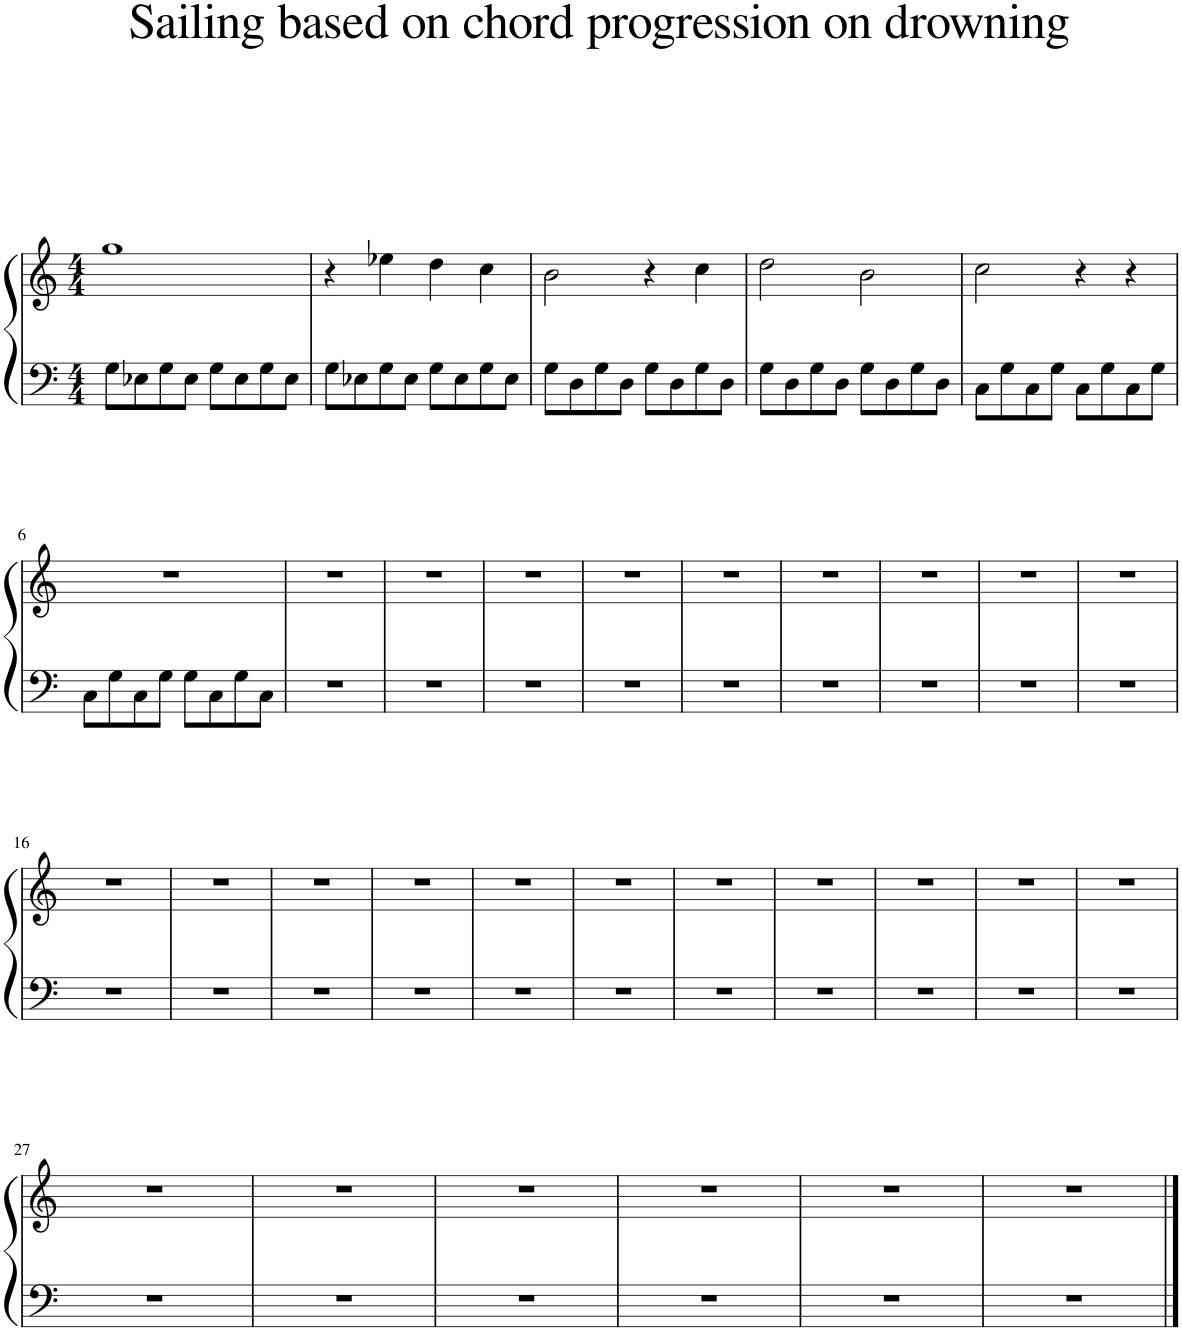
**kern	**kern
*part1	*part1
*staff2	*staff1
*I"Piano	*
*I'Pno.	*
*clefF4	*clefG2
*k[]	*k[]
*M4/4	*M4/4
=1	=1
8G\L	1gg
8E-X\	.
8G\	.
8E-\J	.
8G\L	.
8E-\	.
8G\	.
8E-\J	.
=2	=2
8G\L	4r
8E-X\	.
8G\	4ee-X\
8E-\J	.
8G\L	4dd\
8E-\	.
8G\	4cc\
8E-\J	.
=3	=3
8G\L	2b\
8D\	.
8G\	.
8D\J	.
8G\L	4r
8D\	.
8G\	4cc\
8D\J	.
=4	=4
8G\L	2dd\
8D\	.
8G\	.
8D\J	.
8G\L	2b\
8D\	.
8G\	.
8D\J	.
=5	=5
8C\L	2cc\
8G\	.
8C\	.
8G\J	.
8C\L	4r
8G\	.
8C\	4r
8G\J	.
!!LO:LB:g=z
=6	=6
8C\L	1r
8G\	.
8C\	.
8G\J	.
8G\L	.
8C\	.
8G\	.
8C\J	.
=7	=7
1r	1r
=8	=8
1r	1r
=9	=9
1r	1r
=10	=10
1r	1r
=11	=11
1r	1r
=12	=12
1r	1r
=13	=13
1r	1r
=14	=14
1r	1r
=15	=15
1r	1r
!!LO:LB:g=z
=16	=16
1r	1r
=17	=17
1r	1r
=18	=18
1r	1r
=19	=19
1r	1r
=20	=20
1r	1r
=21	=21
1r	1r
=22	=22
1r	1r
=23	=23
1r	1r
=24	=24
1r	1r
=25	=25
1r	1r
=26	=26
1r	1r
!!LO:LB:g=z
=27	=27
1r	1r
=28	=28
1r	1r
=29	=29
1r	1r
=30	=30
1r	1r
=31	=31
1r	1r
=32	=32
1r	1r
==	==
*-	*-
